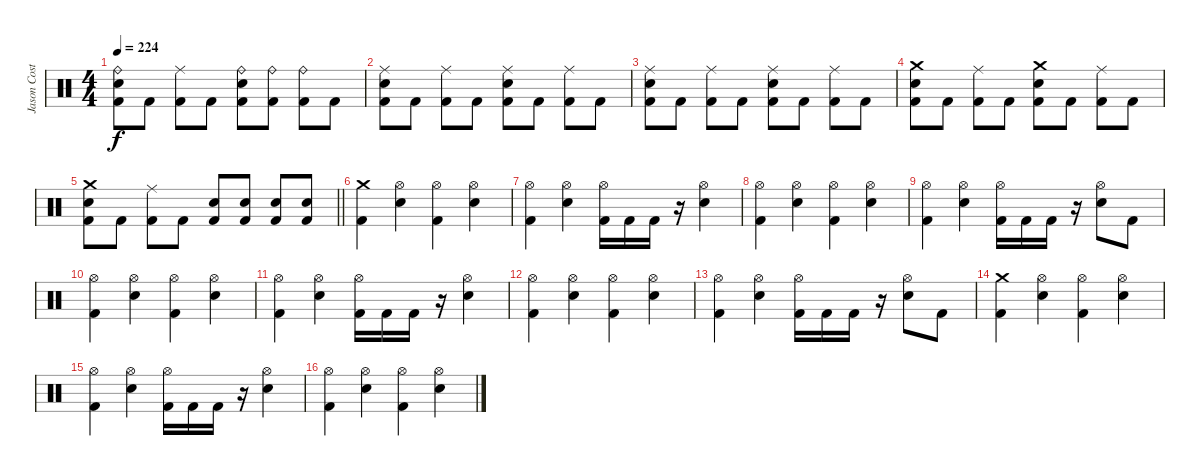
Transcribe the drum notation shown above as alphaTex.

\track ("Jason Costa" "Jason Cost") {instrument percussion}
\staff {score}
\articulation defaults
\ts (4 4)
\tempo 224
\clef neutral
\ks c
("Kick (hit) 2" "Snare (hit) 2" "Ride (bell)").8{dy f} "Kick (hit) 2".8 ("Kick (hit) 2" "Ride (middle)").8 "Kick (hit) 2".8 ("Kick (hit) 2" "Snare (hit) 2" "Ride (bell)").8 ("Kick (hit) 2" "Ride (bell)").8 ("Kick (hit) 2" "Ride (bell)").8 "Kick (hit) 2".8 |
("Kick (hit) 2" "Snare (hit) 2" "Ride (middle)").8 "Kick (hit) 2".8 ("Kick (hit) 2" "Ride (middle)").8 "Kick (hit) 2".8 ("Kick (hit) 2" "Snare (hit) 2" "Ride (middle)").8 "Kick (hit) 2".8 ("Kick (hit) 2" "Ride (middle)").8 "Kick (hit) 2".8 |
("Kick (hit) 2" "Snare (hit) 2" "Ride (middle)").8 "Kick (hit) 2".8 ("Kick (hit) 2" "Ride (middle)").8 "Kick (hit) 2".8 ("Kick (hit) 2" "Snare (hit) 2" "Ride (middle)").8 "Kick (hit) 2".8 ("Kick (hit) 2" "Ride (middle)").8 "Kick (hit) 2".8 |
("Kick (hit) 2" "Snare (hit) 2" "Crash medium (hit)").8 "Kick (hit) 2".8 ("Kick (hit) 2" "Ride (middle)").8 "Kick (hit) 2".8 ("Kick (hit) 2" "Snare (hit) 2" "Crash medium (hit)").8 "Kick (hit) 2".8 ("Kick (hit) 2" "Ride (middle)").8 "Kick (hit) 2".8 |
\barLineRight lightlight
("Kick (hit) 2" "Snare (hit) 2" "Crash medium (hit)").8 "Kick (hit) 2".8 ("Kick (hit) 2" "Ride (middle)").8 "Kick (hit) 2".8 ("Kick (hit) 2" "Snare (hit) 2").8 ("Kick (hit) 2" "Snare (hit) 2").8 ("Kick (hit) 2" "Snare (hit) 2").8 ("Kick (hit) 2" "Snare (hit) 2").8 |
("Kick (hit) 2" "Crash medium (hit)").4 ("Snare (hit) 2" "Hi-Hat (open)").4 ("Kick (hit) 2" "Hi-Hat (open)").4 ("Snare (hit) 2" "Hi-Hat (open)").4 |
("Kick (hit) 2" "Hi-Hat (open)").4 ("Snare (hit) 2" "Hi-Hat (open)").4 ("Kick (hit) 2" "Hi-Hat (open)").16 "Kick (hit) 2".16 "Kick (hit) 2".16 r.16 ("Snare (hit) 2" "Hi-Hat (open)").4 |
("Kick (hit) 2" "Hi-Hat (open)").4 ("Snare (hit) 2" "Hi-Hat (open)").4 ("Kick (hit) 2" "Hi-Hat (open)").4 ("Snare (hit) 2" "Hi-Hat (open)").4 |
("Kick (hit) 2" "Hi-Hat (open)").4 ("Snare (hit) 2" "Hi-Hat (open)").4 ("Kick (hit) 2" "Hi-Hat (open)").16 "Kick (hit) 2".16 "Kick (hit) 2".16 r.16 ("Snare (hit) 2" "Hi-Hat (open)").8 "Kick (hit) 2".8 |
("Kick (hit) 2" "Hi-Hat (open)").4 ("Snare (hit) 2" "Hi-Hat (open)").4 ("Kick (hit) 2" "Hi-Hat (open)").4 ("Snare (hit) 2" "Hi-Hat (open)").4 |
("Kick (hit) 2" "Hi-Hat (open)").4 ("Snare (hit) 2" "Hi-Hat (open)").4 ("Kick (hit) 2" "Hi-Hat (open)").16 "Kick (hit) 2".16 "Kick (hit) 2".16 r.16 ("Snare (hit) 2" "Hi-Hat (open)").4 |
("Kick (hit) 2" "Hi-Hat (open)").4 ("Snare (hit) 2" "Hi-Hat (open)").4 ("Kick (hit) 2" "Hi-Hat (open)").4 ("Snare (hit) 2" "Hi-Hat (open)").4 |
("Kick (hit) 2" "Hi-Hat (open)").4 ("Snare (hit) 2" "Hi-Hat (open)").4 ("Kick (hit) 2" "Hi-Hat (open)").16 "Kick (hit) 2".16 "Kick (hit) 2".16 r.16 ("Snare (hit) 2" "Hi-Hat (open)").8 "Kick (hit) 2".8 |
("Kick (hit) 2" "Crash medium (hit)").4 ("Snare (hit) 2" "Hi-Hat (open)").4 ("Kick (hit) 2" "Hi-Hat (open)").4 ("Snare (hit) 2" "Hi-Hat (open)").4 |
("Kick (hit) 2" "Hi-Hat (open)").4 ("Snare (hit) 2" "Hi-Hat (open)").4 ("Kick (hit) 2" "Hi-Hat (open)").16 "Kick (hit) 2".16 "Kick (hit) 2".16 r.16 ("Snare (hit) 2" "Hi-Hat (open)").4 |
("Kick (hit) 2" "Hi-Hat (open)").4 ("Snare (hit) 2" "Hi-Hat (open)").4 ("Kick (hit) 2" "Hi-Hat (open)").4 ("Snare (hit) 2" "Hi-Hat (open)").4
